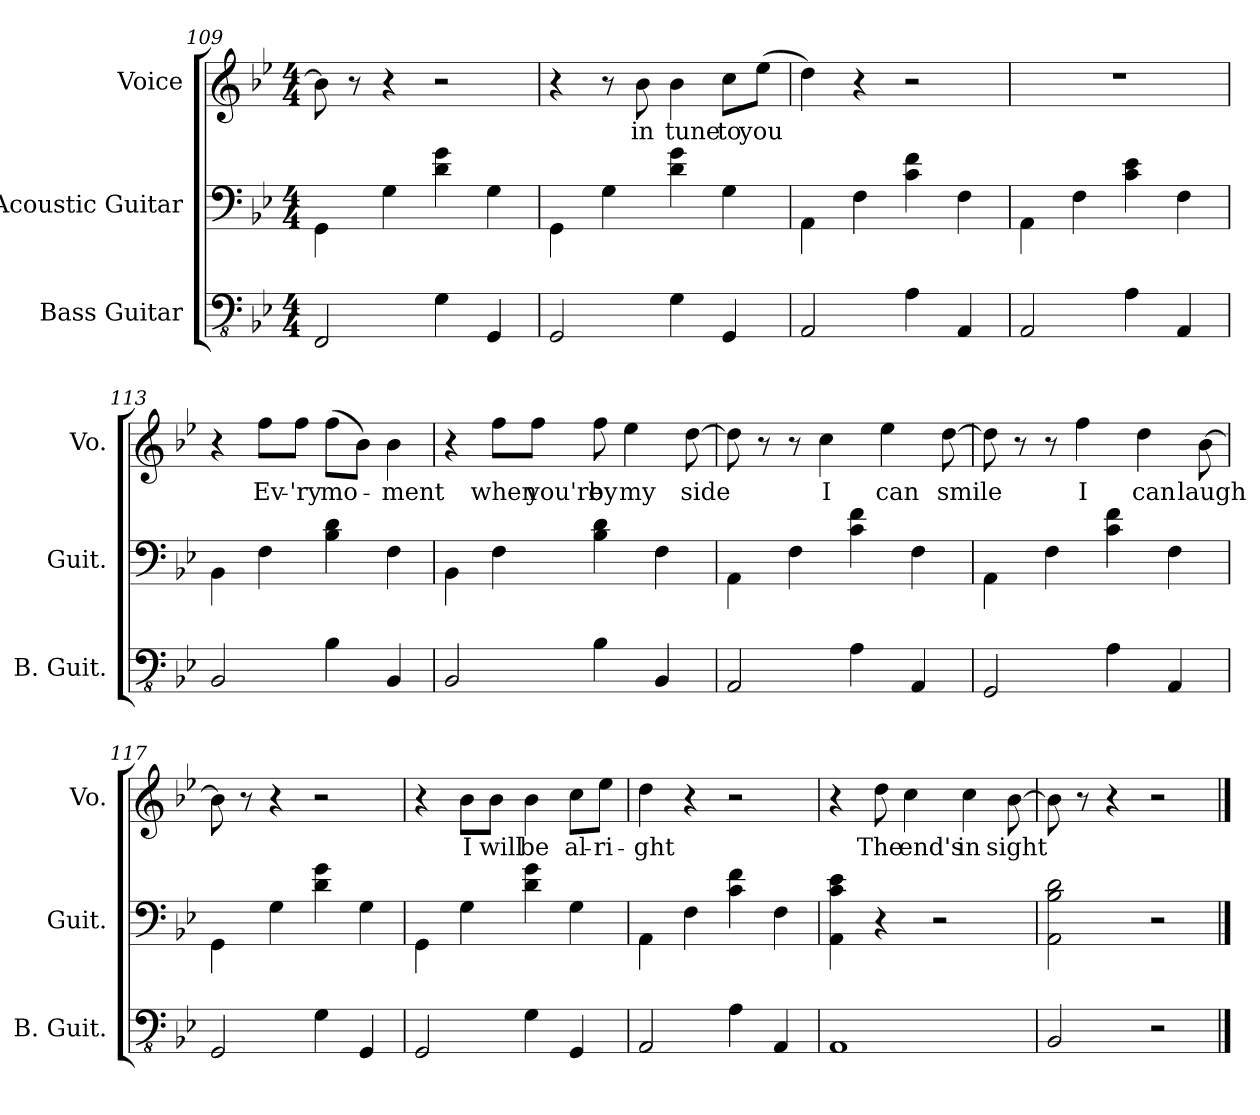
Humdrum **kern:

**kern	**kern	**kern	**text
*part3	*part2	*part1	*part1
*staff3	*staff2	*staff1	*staff1
*I"Bass Guitar	*I"Acoustic Guitar	*I"Voice	*
*I'B. Guit.	*I'Guit.	*I'Vo.	*
*clefFv4	*	*clefG2	*
*k[b-e-]	*k[b-e-]	*k[b-e-]	*
*M4/4	*M4/4	*M4/4	*
=109	=109	=109	=109
2FFF/	4GG\	8b-\]	.
.	.	8r	.
.	4G\	4r	.
4GG\	4d\ 4g\	2r	.
4GGG/	4G\	.	.
!!LO:PB:g=z
=110	=110	=110	=110
2GGG/	4GG\	4r	.
.	4G\	8r	.
.	.	8b-\	in
4GG\	4d\ 4g\	4b-\	tune
4GGG/	4G\	8cc\L	to
.	.	(8ee-\J	you
=111	=111	=111	=111
2AAA/	4AA\	4dd\)	.
.	4F\	4r	.
4AA\	4c\ 4f\	2r	.
4AAA/	4F\	.	.
=112	=112	=112	=112
2AAA/	4AA\	1r	.
.	4F\	.	.
4AA\	4c\ 4e-\	.	.
4AAA/	4F\	.	.
=113	=113	=113	=113
2BBB-/	4BB-\	4r	.
.	4F\	8ff\L	Ev-
.	.	8ff\J	-'ry
4BB-\	4B-\ 4d\	(8ff\L	mo-
.	.	8b-\J)	.
4BBB-/	4F\	4b-\	-ment
=114	=114	=114	=114
2BBB-/	4BB-\	4r	.
.	4F\	8ff\L	when
.	.	8ff\J	you're
4BB-\	4B-\ 4d\	8ff\	by
.	.	4ee-\	my
4BBB-/	4F\	.	.
.	.	[8dd\	side
!!LO:LB:g=z
=115	=115	=115	=115
2AAA/	4AA\	8dd\]	.
.	.	8r	.
.	4F\	8r	.
.	.	4cc\	I
4AA\	4c\ 4f\	.	.
.	.	4ee-\	can
4AAA/	4F\	.	.
.	.	[8dd\	smile
=116	=116	=116	=116
2GGG/	4AA\	8dd\]	.
.	.	8r	.
.	4F\	8r	.
.	.	4ff\	I
4AA\	4c\ 4f\	.	.
.	.	4dd\	can
4AAA/	4F\	.	.
.	.	[8b-\	laugh
=117	=117	=117	=117
2GGG/	4GG\	8b-\]	.
.	.	8r	.
.	4G\	4r	.
4GG\	4d\ 4g\	2r	.
4GGG/	4G\	.	.
=118	=118	=118	=118
2GGG/	4GG\	4r	.
.	4G\	8b-\L	I
.	.	8b-\J	will
4GG\	4d\ 4g\	4b-\	be
4GGG/	4G\	8cc\L	al-
.	.	8ee-\J	-ri-
=119	=119	=119	=119
2AAA/	4AA\	4dd\	-ght
.	4F\	4r	.
4AA\	4c\ 4f\	2r	.
4AAA/	4F\	.	.
!!LO:LB:g=z
=120	=120	=120	=120
1AAA	4AA\ 4c\ 4e-\	4r	.
.	4r	8dd\	The
.	.	4cc\	end's
.	2r	.	.
.	.	4cc\	in
.	.	[8b-\	sight
=121	=121	=121	=121
2BBB-/	2AA\ 2B-\ 2d\	8b-\]	.
.	.	8r	.
.	.	4r	.
2r	2r	2r	.
==	==	==	==
*-	*-	*-	*-
